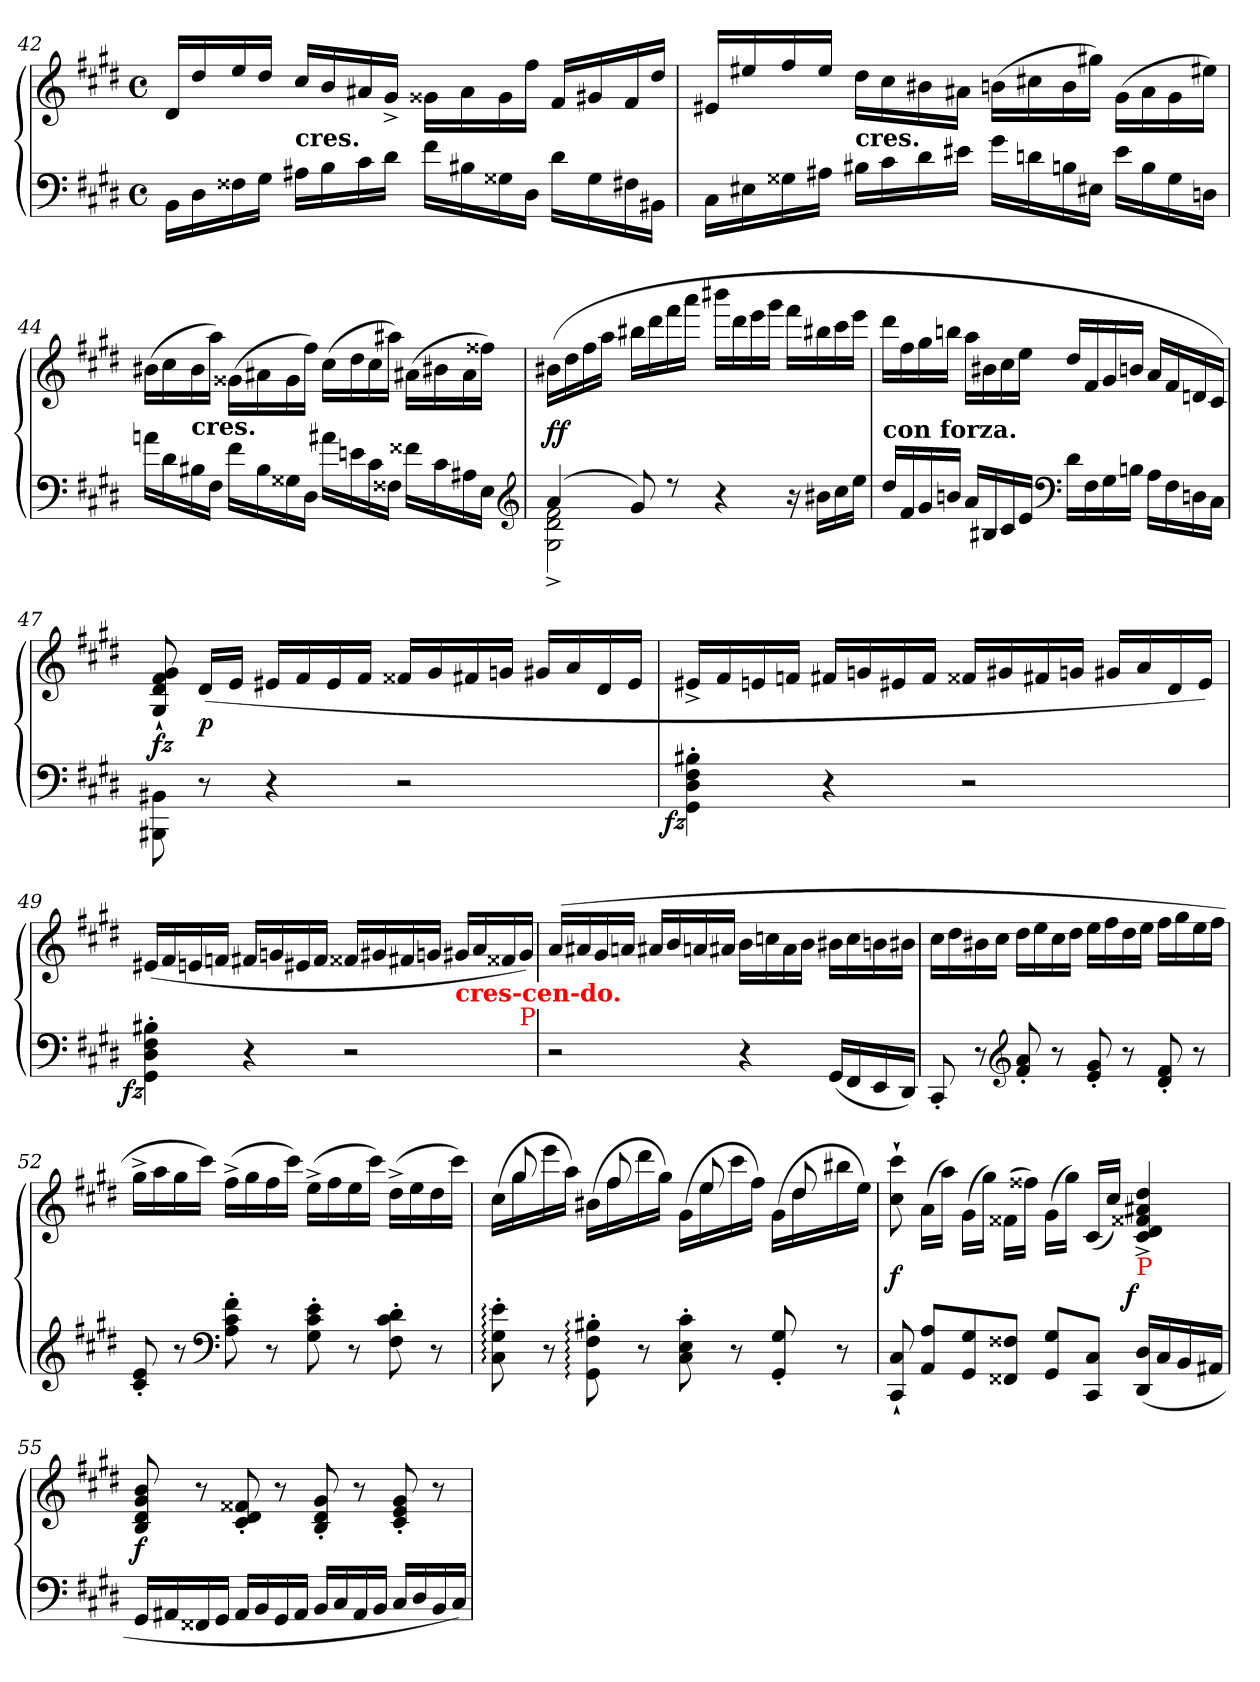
**kern	**kern	**dynam
*part1	*part1	*part1
*staff2	*staff1	*staff1/2
*clefF4	*clefG2	*
*k[f#c#g#d#]	*k[f#c#g#d#]	*
*M4/4	*M4/4	*
*met(c)	*met(c)	*
=42	=42	=42
16BBLL	16d#/LL	.
16D#	16dd#	.
16F##X	16ee	.
16G#JJ	16dd#JJ	.
!	!LO:TX:c:B:t=cres.	!
16A#XLL	16cc#LL	.
16B	16b	.
16c#	16a#X	.
16d#JJ	16g#^<JJ	.
16f#LL	16g##XLL	.
16B#X	16a#	.
16G##X	16g##	.
16D#JJ	16ff#JJ	.
16d#LL	16f#LL	.
16G##	16g#X	.
16F#X	16f#	.
16BB#XJJ	16dd#JJ	.
=43	=43	=43
16C#LL	16e#X/LL	.
16E#X	16ee#X/	.
16G##X	16ff#/	.
16A#XJJ	16ee#/JJ	.
!	!LO:TX:c:B:t=cres.	!
16B#XLL	16dd#\LL	.
16c#	16cc#\	.
16d#	16b#X\	.
16e#XJJ	16a#X\JJ	.
16g#LL	(>16bnLL	.
16dn	16cc#X	.
16Bn	16b	.
16E#XJJ	16gg#XJJ)	.
16e#LL	(>16g#\LL	.
16B	16a#	.
16G##	16g#	.
16DnJJ	16ee#XJJ)	.
=44	=44	=44
16anLL	(>16b#XLL	.
16d#	16cc#	.
!	!LO:TX:c:B:t=cres.	!
16B#X	16b#	.
16F#JJ	16aaJJ)	.
16f#LL	(>16g##X\LL	.
16B#	16a#X	.
16G##X	16g##	.
16D#JJ	16ff#JJ)	.
16a#XLL	(>16cc#LL	.
16en	16dd#	.
16c#	16cc#	.
16F##XJJ	16aa#XJJ)	.
16f##XLL	(>16a#XLL	.
16c#	16b#X	.
16A#X	16a#	.
16EJJ	16ff##XJJ)	.
*clefG2	*	*
=45	=45	=45
*^	*	*
(>4a/	2f#^<\ 2d#^<\ 2G#^<\	(>16b#XLL	ff
.	.	16dd#	.
.	.	16ff#	.
.	.	16aaJJ	.
8g#/)	.	16bb#XLL	.
.	.	16ddd#	.
8r	.	16fff#	.
.	.	16aaaJJ	.
4r	2ryy	16bbb#XLL	.
.	.	16ddd#	.
.	.	16eee	.
.	.	16ggg#JJ	.
16r	.	16fff#LL	.
16b#X\LL	.	16bb#X	.
16cc#	.	16ccc#	.
16eeJJ	.	16eeeJJ	.
*v	*v	*	*
=46	=46	=46
!LO:TX:a:B:t=con forza.	!	!
16dd#LL	16ddd#LL	.
16f#	16ff#	.
16g#	16gg#	.
16bnJJ	16bbnJJ	.
16aLL	16aaLL	.
16B#X	16b#X	.
16c#	16cc#	.
16eJJ	16eeJJ	.
*clefF4	*	*
16d#LL	16dd#LL	.
16F#	16f#	.
16G#	16g#	.
16BnJJ	16bnJJ	.
16ALL	16aLL	.
16F#	16f#	.
16Dn	16dn	.
16C#JJ	16c#JJ)	.
=47	=47	=47
8BB#X\ 8BBB#X\	8g#`>/ 8f#`>/ 8d#`>/ 8G#`>/	fz
8r	(<16d#LL	p
.	16eJJ	.
4r	16e#XLL	.
.	16f#	.
.	16e#	.
.	16f#JJ	.
2r	16f##XLL	.
.	16g#	.
.	16f#X	.
.	16gnJJ	.
.	16g#XLL	.
.	16a	.
.	16d#	.
.	16e#JJ	.
=48	=48	=48
!	!	!LO:DY:b=2:rj
4B#X'> 4F#'> 4D#'> 4GG#'>	16e#X^<LL	fz
.	16f#	.
.	16en	.
.	16fnJJ	.
4r	16f#XLL	.
.	16gn	.
.	16e#X	.
.	16f#JJ	.
2r	16f##XLL	.
.	16g#X	.
.	16f#X	.
.	16gnJJ	.
.	16g#XLL	.
.	16a	.
.	16d#	.
.	16e#JJ)	.
=49	=49	=49
!	!	!LO:DY:b=2:rj
4B#X'> 4F#'> 4D#'> 4GG#'>	(<16e#XLL	fz
.	16f#	.
.	16en	.
.	16fnJJ	.
4r	16f#XLL	.
.	16gn	.
.	16e#X	.
.	16f#JJ	.
2r	16f##XLL	.
.	16g#X	.
.	16f#X	.
.	16gnJJ	.
!	!LO:TX:b:B:color=red:t=cres-cen-do.	!
.	16g#XLL	.
.	16a	.
.	16f##X	.
!	!LO:TX:b:color=red:t=P	!
.	16g#JJ)	.
=50	=50	=50
2r	(>16aLL	.
.	16a#X	.
.	16g#	.
.	16anJJ	.
.	16a#XLL	.
.	16b	.
.	16an	.
.	16a#XJJ	.
4r	16b\LL	.
.	16ccn\	.
.	16a#\	.
.	16b\JJ	.
(<16GG#LL	16b#X\LL	.
16FF#	16cc\	.
16EE	16bn\	.
16DD#JJ)	16b#X\JJ	.
=51	=51	=51
8CC#'<	16cc#LL	.
.	16dd#	.
8r	16b#X	.
.	16cc#JJ	.
*clefG2	*	*
8a'< 8f#'<	16dd#LL	.
.	16ee	.
8r	16cc#	.
.	16dd#JJ	.
8g#'< 8e'<	16eeLL	.
.	16ff#	.
8r	16dd#	.
.	16eeJJ	.
8f#'< 8d#'<	16ff#LL	.
.	16gg#	.
8r	16ee	.
.	16ff#JJ	.
=52	=52	=52
8e'< 8c#'<	16gg#^<LL	.
.	16aa	.
8r	16gg#	.
.	16ccc#JJ)	.
*clefF4	*	*
8f#'> 8c#'> 8A'>	(>16ff#^<LL	.
.	16gg#	.
8r	16ff#	.
.	16ccc#JJ)	.
8e'> 8c#'> 8G#'>	(>16ee^<LL	.
.	16ff#	.
8r	16ee	.
.	16ccc#JJ)	.
8d#'> 8c#'> 8F#'>	(>16dd#^<LL	.
.	16ee	.
8r	16dd#	.
.	16ccc#JJ)	.
=53	=53	=53
*	*^	*
8e:'> 8G#:'> 8C#:'>	16ryy	(>16cc#LL	.
.	8gg#	16gg#	.
8r	.	16eee	.
.	8ryy	16aaJJ)	.
8B#X:'> 8F#:'> 8GG#:'>	.	(>16b#XLL	.
.	8ff#	16ff#	.
8r	.	16ddd#	.
.	8ryy	16gg#JJ)	.
8c#'> 8E'> 8C#'>	.	(>16g#LL	.
.	8ee	16ee	.
8r	.	16ccc#	.
.	8ryy	16ff#JJ)	.
8G#'</ 8GG#'</	.	(>16g#LL	.
.	8dd#	16dd#	.
8r	.	16bb#X	.
.	16ryy	16eeJJ)	.
*	*v	*v	*
=54	=54	=54
8C#`< 8CC#`<	8ccc#`> 8cc#`>	f
8A 8AAL	(>16aLL	.
.	16aaJJ)	.
8G# 8GG#	(>16g#LL	.
.	16gg#JJ)	.
8F##X 8FF##XJ	(>16f##XLL	.
.	16ff##XJJ)	.
8G# 8GG#L	(>16g#LL	.
.	16gg#JJ)	.
8C# 8CC#J	(<16c#LL	.
.	16cc#JJ)	.
!	!LO:TX:b:color=red:t=P	!
!	!	!LO:DY:rj
(<16D# 16DD#LL	4dd#^< 4a#X^< 4f##X^< 4d#^< 4c#^<	f
16C#	.	.
16BB	.	.
16AA#XJJ	.	.
=55	=55	=55
16GG#LL	8b 8g# 8d# 8B	f
16AA#X	.	.
16FF##X	8r	.
16GG#JJ	.	.
16AA#LL	8f##X'< 8d#'< 8c#'<	.
16BB	.	.
16GG#	8r	.
16AA#JJ	.	.
16BBLL	8g#'< 8d#'< 8B'<	.
16C#	.	.
16AA#	8r	.
16BBJJ	.	.
16C#LL	8g#'< 8e'< 8c#'<	.
16D#	.	.
16BB	8r	.
16C#JJ)	.	.
=	=	=
*-	*-	*-
